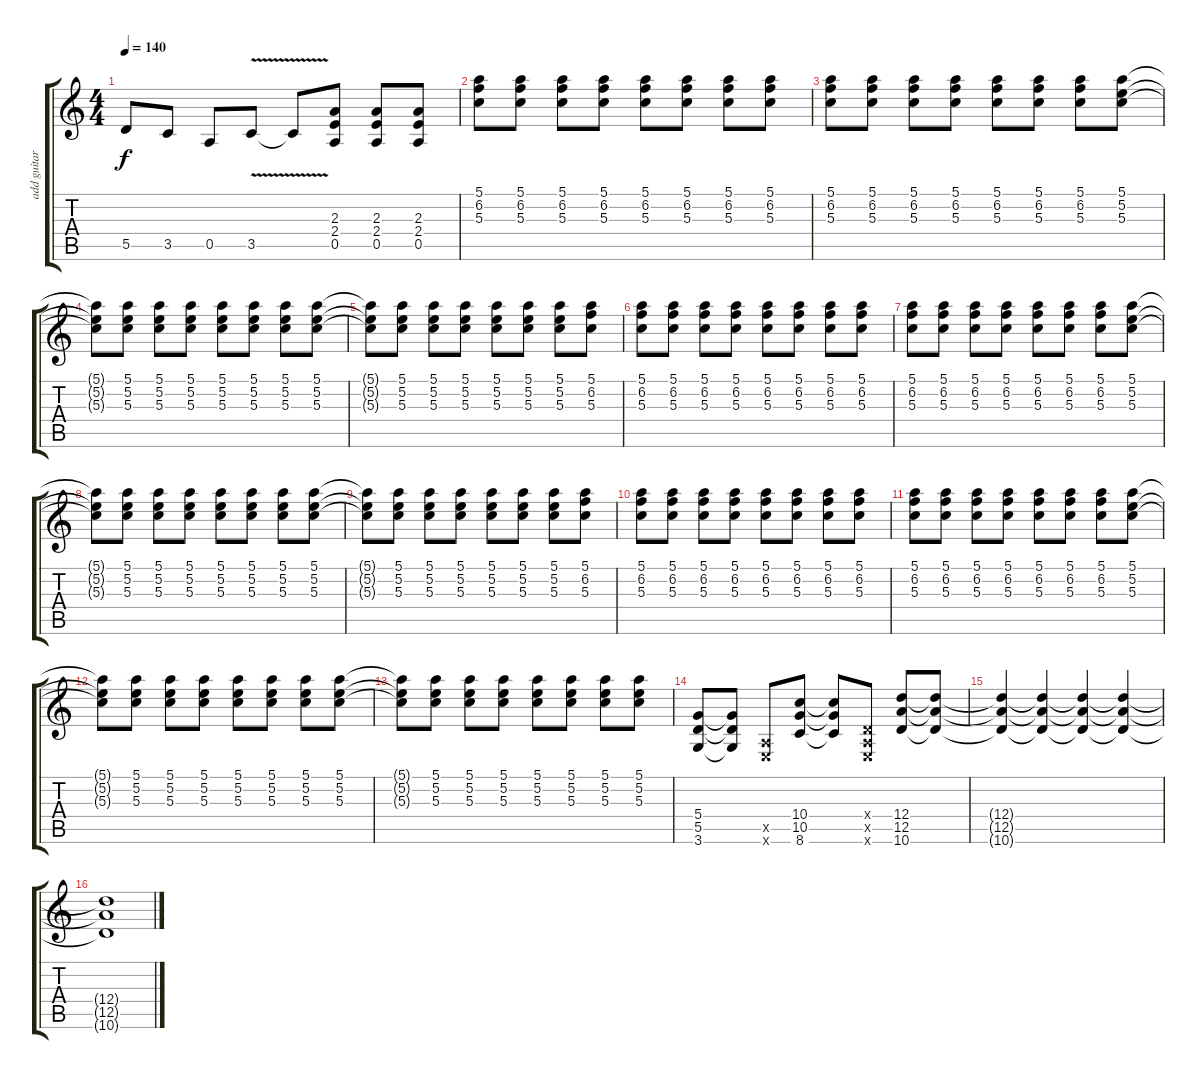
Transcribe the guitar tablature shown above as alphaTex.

\track ("add guitar" "add guitar") {instrument distortionguitar}
\staff {score tabs}
\tuning (E4 B3 G3 D3 A2 E2) {hide}
\ts (4 4)
\tempo 140
\clef g2
\ks c
5.5.8{dy f} 3.5.8 0.5.8 3.5{v}.8 3.5{t}.8 (2.3 2.4 0.5).8 (2.3 2.4 0.5).8 (2.3 2.4 0.5).8 |
(5.1 6.2 5.3).8{volume 9} (5.1 6.2 5.3).8 (5.1 6.2 5.3).8 (5.1 6.2 5.3).8 (5.1 6.2 5.3).8 (5.1 6.2 5.3).8 (5.1 6.2 5.3).8 (5.1 6.2 5.3).8 |
(5.1 6.2 5.3).8 (5.1 6.2 5.3).8 (5.1 6.2 5.3).8 (5.1 6.2 5.3).8 (5.1 6.2 5.3).8 (5.1 6.2 5.3).8 (5.1 6.2 5.3).8 (5.1 5.2 5.3).8 |
(5.1{t} 5.2{t} 5.3{t}).8 (5.1 5.2 5.3).8 (5.1 5.2 5.3).8 (5.1 5.2 5.3).8 (5.1 5.2 5.3).8 (5.1 5.2 5.3).8 (5.1 5.2 5.3).8 (5.1 5.2 5.3).8 |
(5.1{t} 5.2{t} 5.3{t}).8 (5.1 5.2 5.3).8 (5.1 5.2 5.3).8 (5.1 5.2 5.3).8 (5.1 5.2 5.3).8 (5.1 5.2 5.3).8 (5.1 5.2 5.3).8 (5.1 6.2 5.3).8 |
(5.1 6.2 5.3).8 (5.1 6.2 5.3).8 (5.1 6.2 5.3).8 (5.1 6.2 5.3).8 (5.1 6.2 5.3).8 (5.1 6.2 5.3).8 (5.1 6.2 5.3).8 (5.1 6.2 5.3).8 |
(5.1 6.2 5.3).8 (5.1 6.2 5.3).8 (5.1 6.2 5.3).8 (5.1 6.2 5.3).8 (5.1 6.2 5.3).8 (5.1 6.2 5.3).8 (5.1 6.2 5.3).8 (5.1 5.2 5.3).8 |
(5.1{t} 5.2{t} 5.3{t}).8 (5.1 5.2 5.3).8 (5.1 5.2 5.3).8 (5.1 5.2 5.3).8 (5.1 5.2 5.3).8 (5.1 5.2 5.3).8 (5.1 5.2 5.3).8 (5.1 5.2 5.3).8 |
(5.1{t} 5.2{t} 5.3{t}).8 (5.1 5.2 5.3).8 (5.1 5.2 5.3).8 (5.1 5.2 5.3).8 (5.1 5.2 5.3).8 (5.1 5.2 5.3).8 (5.1 5.2 5.3).8 (5.1 6.2 5.3).8 |
(5.1 6.2 5.3).8 (5.1 6.2 5.3).8 (5.1 6.2 5.3).8 (5.1 6.2 5.3).8 (5.1 6.2 5.3).8 (5.1 6.2 5.3).8 (5.1 6.2 5.3).8 (5.1 6.2 5.3).8 |
(5.1 6.2 5.3).8 (5.1 6.2 5.3).8 (5.1 6.2 5.3).8 (5.1 6.2 5.3).8 (5.1 6.2 5.3).8 (5.1 6.2 5.3).8 (5.1 6.2 5.3).8 (5.1 5.2 5.3).8 |
(5.1{t} 5.2{t} 5.3{t}).8 (5.1 5.2 5.3).8 (5.1 5.2 5.3).8 (5.1 5.2 5.3).8 (5.1 5.2 5.3).8 (5.1 5.2 5.3).8 (5.1 5.2 5.3).8 (5.1 5.2 5.3).8 |
(5.1{t} 5.2{t} 5.3{t}).8 (5.1 5.2 5.3).8 (5.1 5.2 5.3).8 (5.1 5.2 5.3).8 (5.1 5.2 5.3).8 (5.1 5.2 5.3).8 (5.1 5.2 5.3).8 (5.1 5.2 5.3).8 |
(5.4 5.5 3.6).8 (5.4{t} 5.5{t} 3.6{t}).8 (0.5{x} 0.6{x}).8 (10.4 10.5 8.6).8 (10.4{t} 10.5{t} 8.6{t}).8 (0.4{x} 0.5{x} 0.6{x}).8 (12.4 12.5 10.6).8 (12.4{t} 12.5{t} 10.6{t}).8 |
(12.4{t} 12.5{t} 10.6{t}).4 (12.4{t} 12.5{t} 10.6{t}).4 (12.4{t} 12.5{t} 10.6{t}).4 (12.4{t} 12.5{t} 10.6{t}).4 |
(12.4{t} 12.5{t} 10.6{t}).1
